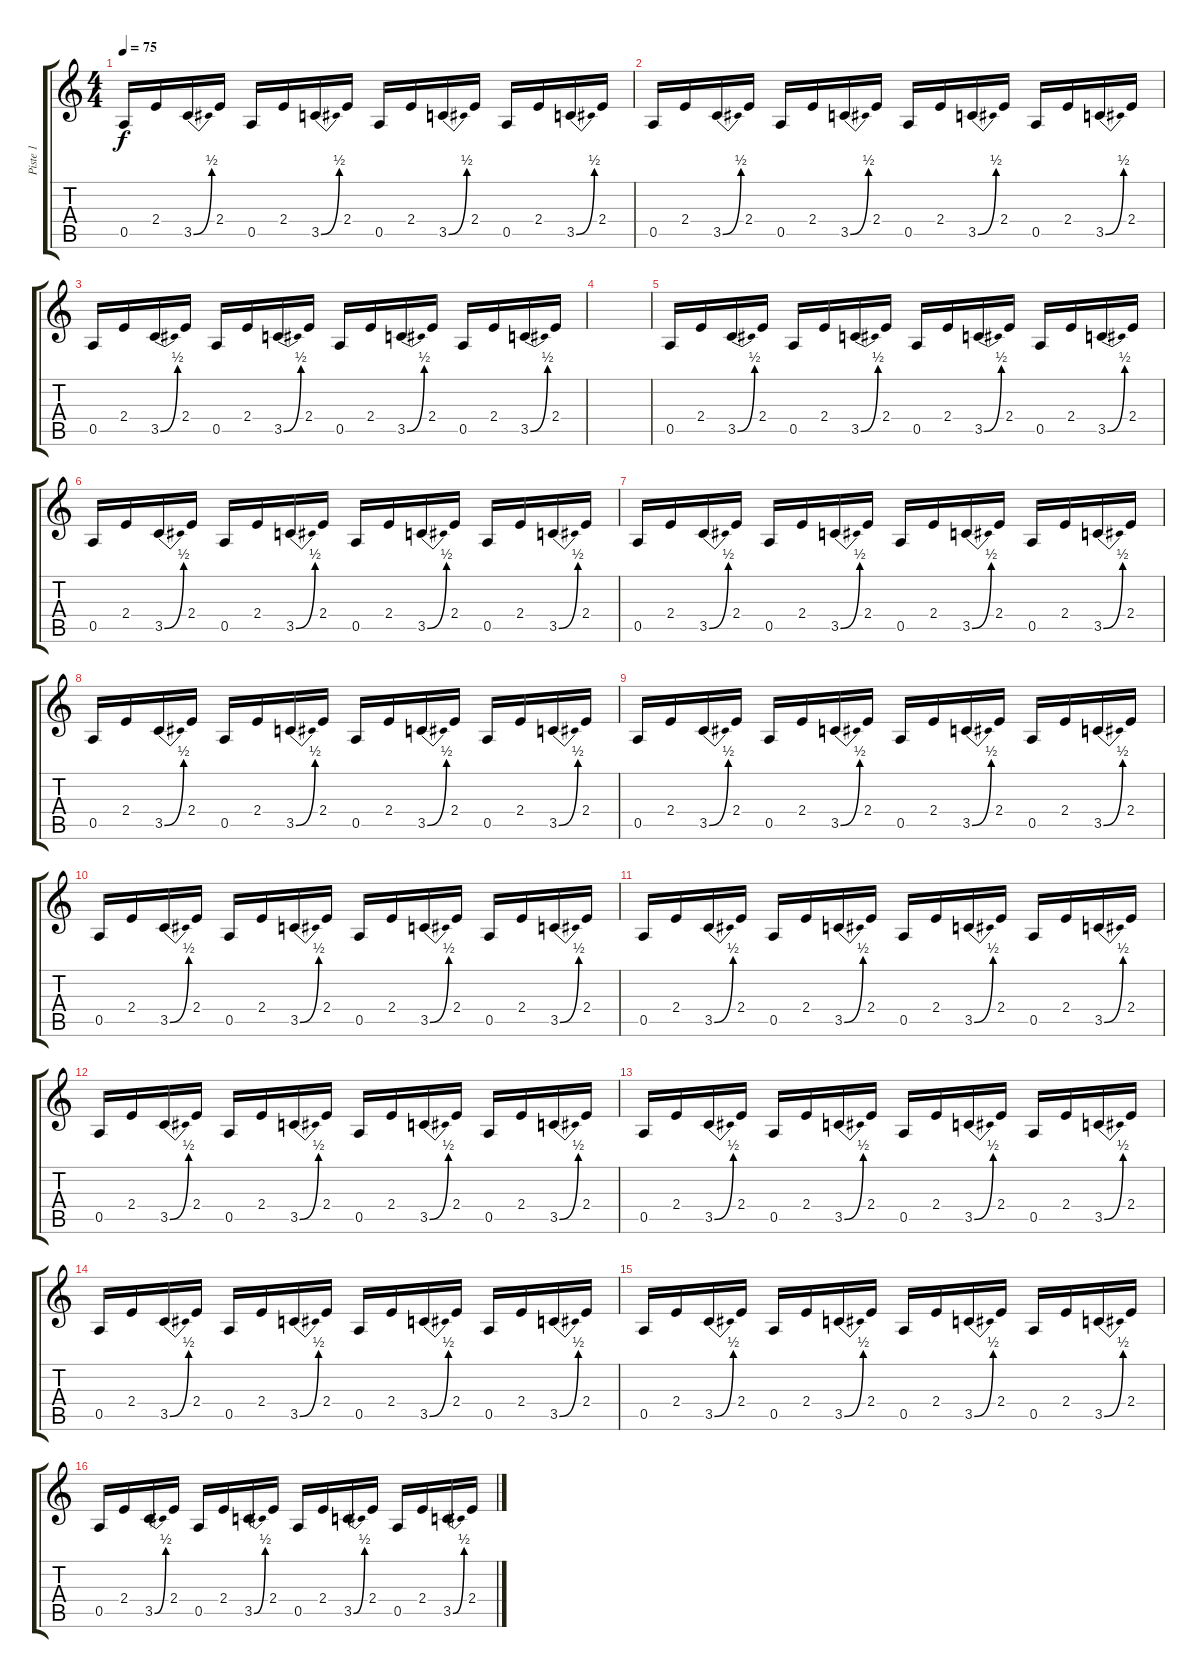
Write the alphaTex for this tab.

\track ("Piste 1" "Piste 1") {instrument acousticguitarsteel}
\staff {score tabs}
\tuning (E4 B3 G3 D3 A2 E2) {hide}
\ts (4 4)
\tempo 75
\clef g2
\ks c
0.5.16{dy f} 2.4.16 3.5{be (bend 0 0 60 2)}.16 2.4.16 0.5.16 2.4.16 3.5{be (bend 0 0 60 2)}.16 2.4.16 0.5.16 2.4.16 3.5{be (bend 0 0 60 2)}.16 2.4.16 0.5.16 2.4.16 3.5{be (bend 0 0 60 2)}.16 2.4.16 |
0.5.16 2.4.16 3.5{be (bend 0 0 60 2)}.16 2.4.16 0.5.16 2.4.16 3.5{be (bend 0 0 60 2)}.16 2.4.16 0.5.16 2.4.16 3.5{be (bend 0 0 60 2)}.16 2.4.16 0.5.16 2.4.16 3.5{be (bend 0 0 60 2)}.16 2.4.16 |
0.5.16 2.4.16 3.5{be (bend 0 0 60 2)}.16 2.4.16 0.5.16 2.4.16 3.5{be (bend 0 0 60 2)}.16 2.4.16 0.5.16 2.4.16 3.5{be (bend 0 0 60 2)}.16 2.4.16 0.5.16 2.4.16 3.5{be (bend 0 0 60 2)}.16 2.4.16 |
|
0.5.16 2.4.16 3.5{be (bend 0 0 60 2)}.16 2.4.16 0.5.16 2.4.16 3.5{be (bend 0 0 60 2)}.16 2.4.16 0.5.16 2.4.16 3.5{be (bend 0 0 60 2)}.16 2.4.16 0.5.16 2.4.16 3.5{be (bend 0 0 60 2)}.16 2.4.16 |
0.5.16 2.4.16 3.5{be (bend 0 0 60 2)}.16 2.4.16 0.5.16 2.4.16 3.5{be (bend 0 0 60 2)}.16 2.4.16 0.5.16 2.4.16 3.5{be (bend 0 0 60 2)}.16 2.4.16 0.5.16 2.4.16 3.5{be (bend 0 0 60 2)}.16 2.4.16 |
0.5.16 2.4.16 3.5{be (bend 0 0 60 2)}.16 2.4.16 0.5.16 2.4.16 3.5{be (bend 0 0 60 2)}.16 2.4.16 0.5.16 2.4.16 3.5{be (bend 0 0 60 2)}.16 2.4.16 0.5.16 2.4.16 3.5{be (bend 0 0 60 2)}.16 2.4.16 |
0.5.16 2.4.16 3.5{be (bend 0 0 60 2)}.16 2.4.16 0.5.16 2.4.16 3.5{be (bend 0 0 60 2)}.16 2.4.16 0.5.16 2.4.16 3.5{be (bend 0 0 60 2)}.16 2.4.16 0.5.16 2.4.16 3.5{be (bend 0 0 60 2)}.16 2.4.16 |
0.5.16 2.4.16 3.5{be (bend 0 0 60 2)}.16 2.4.16 0.5.16 2.4.16 3.5{be (bend 0 0 60 2)}.16 2.4.16 0.5.16 2.4.16 3.5{be (bend 0 0 60 2)}.16 2.4.16 0.5.16 2.4.16 3.5{be (bend 0 0 60 2)}.16 2.4.16 |
0.5.16 2.4.16 3.5{be (bend 0 0 60 2)}.16 2.4.16 0.5.16 2.4.16 3.5{be (bend 0 0 60 2)}.16 2.4.16 0.5.16 2.4.16 3.5{be (bend 0 0 60 2)}.16 2.4.16 0.5.16 2.4.16 3.5{be (bend 0 0 60 2)}.16 2.4.16 |
0.5.16 2.4.16 3.5{be (bend 0 0 60 2)}.16 2.4.16 0.5.16 2.4.16 3.5{be (bend 0 0 60 2)}.16 2.4.16 0.5.16 2.4.16 3.5{be (bend 0 0 60 2)}.16 2.4.16 0.5.16 2.4.16 3.5{be (bend 0 0 60 2)}.16 2.4.16 |
0.5.16 2.4.16 3.5{be (bend 0 0 60 2)}.16 2.4.16 0.5.16 2.4.16 3.5{be (bend 0 0 60 2)}.16 2.4.16 0.5.16 2.4.16 3.5{be (bend 0 0 60 2)}.16 2.4.16 0.5.16 2.4.16 3.5{be (bend 0 0 60 2)}.16 2.4.16 |
0.5.16 2.4.16 3.5{be (bend 0 0 60 2)}.16 2.4.16 0.5.16 2.4.16 3.5{be (bend 0 0 60 2)}.16 2.4.16 0.5.16 2.4.16 3.5{be (bend 0 0 60 2)}.16 2.4.16 0.5.16 2.4.16 3.5{be (bend 0 0 60 2)}.16 2.4.16 |
0.5.16 2.4.16 3.5{be (bend 0 0 60 2)}.16 2.4.16 0.5.16 2.4.16 3.5{be (bend 0 0 60 2)}.16 2.4.16 0.5.16 2.4.16 3.5{be (bend 0 0 60 2)}.16 2.4.16 0.5.16 2.4.16 3.5{be (bend 0 0 60 2)}.16 2.4.16 |
0.5.16 2.4.16 3.5{be (bend 0 0 60 2)}.16 2.4.16 0.5.16 2.4.16 3.5{be (bend 0 0 60 2)}.16 2.4.16 0.5.16 2.4.16 3.5{be (bend 0 0 60 2)}.16 2.4.16 0.5.16 2.4.16 3.5{be (bend 0 0 60 2)}.16 2.4.16 |
0.5.16 2.4.16 3.5{be (bend 0 0 60 2)}.16 2.4.16 0.5.16 2.4.16 3.5{be (bend 0 0 60 2)}.16 2.4.16 0.5.16 2.4.16 3.5{be (bend 0 0 60 2)}.16 2.4.16 0.5.16 2.4.16 3.5{be (bend 0 0 60 2)}.16 2.4.16
